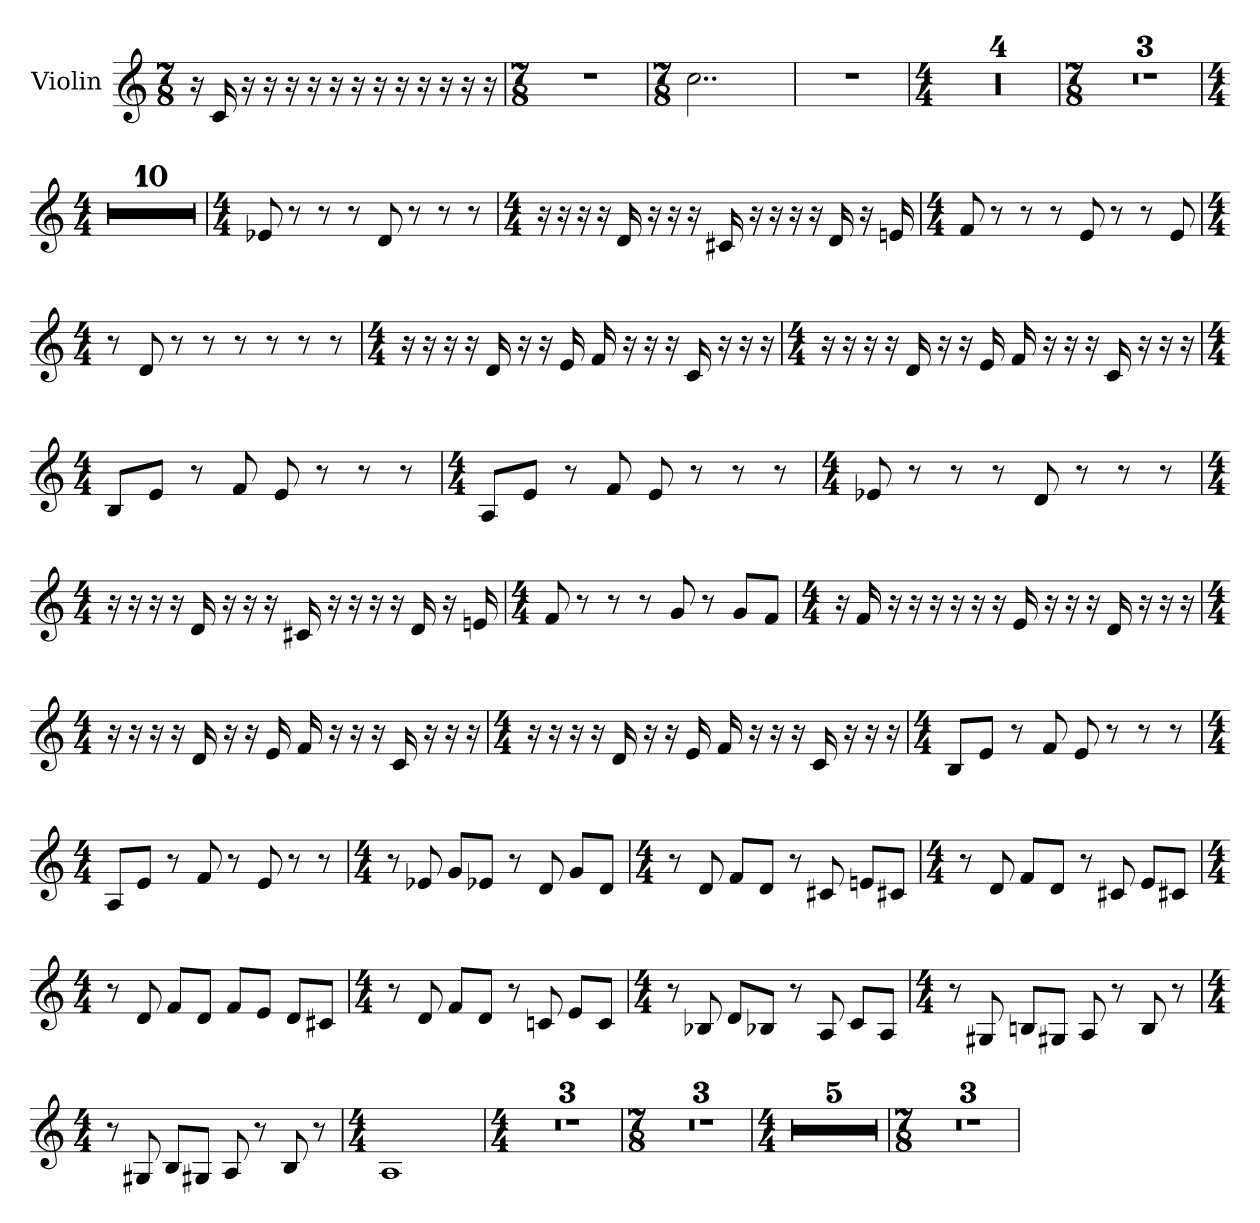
**kern
*part1
*staff1
*I"Violin
*I'Vln
*M7/8
=
16r
16c
16r
16r
16r
16r
16r
16r
16r
16r
16r
16r
16r
16r
=
*M7/8
2..r
=
*M7/8
2..cc
=
2..r
=
*M4/4
1r
=
*M4/4
1r
=
*M4/4
1r
=
*M4/4
1r
=
*M7/8
2..r
=
*M7/8
2..r
=
*M7/8
2..r
=
*M4/4
1r
=
*M4/4
1r
=
*M4/4
1r
=
*M4/4
1r
=
*M4/4
1r
=
*M4/4
1r
=
*M4/4
1r
=
*M4/4
1r
=
*M4/4
1r
=
*M4/4
1r
=
*M4/4
8e-X
8r
8r
8r
8d
8r
8r
8r
=
*M4/4
16r
16r
16r
16r
16d
16r
16r
16r
16c#X
16r
16r
16r
16r
16d
16r
16en
=
*M4/4
8f
8r
8r
8r
8e
8r
8r
8e
=
*M4/4
8r
8d
8r
8r
8r
8r
8r
8r
=
*M4/4
16r
16r
16r
16r
16d
16r
16r
16e
16f
16r
16r
16r
16c
16r
16r
16r
=
*M4/4
16r
16r
16r
16r
16d
16r
16r
16e
16f
16r
16r
16r
16c
16r
16r
16r
=
*M4/4
8BL
8eJ
8r
8f
8e
8r
8r
8r
=
*M4/4
8AL
8eJ
8r
8f
8e
8r
8r
8r
=
*M4/4
8e-X
8r
8r
8r
8d
8r
8r
8r
=
*M4/4
16r
16r
16r
16r
16d
16r
16r
16r
16c#X
16r
16r
16r
16r
16d
16r
16en
=
*M4/4
8f
8r
8r
8r
8g
8r
8gL
8fJ
=
*M4/4
16r
16f
16r
16r
16r
16r
16r
16r
16e
16r
16r
16r
16d
16r
16r
16r
=
*M4/4
16r
16r
16r
16r
16d
16r
16r
16e
16f
16r
16r
16r
16c
16r
16r
16r
=
*M4/4
16r
16r
16r
16r
16d
16r
16r
16e
16f
16r
16r
16r
16c
16r
16r
16r
=
*M4/4
8BL
8eJ
8r
8f
8e
8r
8r
8r
=
*M4/4
8AL
8eJ
8r
8f
8r
8e
8r
8r
=
*M4/4
8r
8e-X
8gL
8e-XJ
8r
8d
8gL
8dJ
=
*M4/4
8r
8d
8fL
8dJ
8r
8c#X
8enL
8c#XJ
=
*M4/4
8r
8d
8fL
8dJ
8r
8c#X
8eL
8c#XJ
=
*M4/4
8r
8d
8fL
8dJ
8fL
8eJ
8dL
8c#XJ
=
*M4/4
8r
8d
8fL
8dJ
8r
8cn
8eL
8cJ
=
*M4/4
8r
8B-X
8dL
8B-XJ
8r
8A
8cL
8AJ
=
*M4/4
8r
8G#X
8BnL
8G#XJ
8A
8r
8B
8r
=
*M4/4
8r
8G#X
8BL
8G#XJ
8A
8r
8B
8r
=
*M4/4
1A
=
*M4/4
1r
=
*M4/4
1r
=
*M4/4
1r
=
*M7/8
2..r
=
*M7/8
2..r
=
*M7/8
2..r
=
*M4/4
1r
=
*M4/4
1r
=
*M4/4
1r
=
*M4/4
1r
=
*M4/4
1r
=
*M7/8
2..r
=
*M7/8
2..r
=
*M7/8
2..r
=
*-
